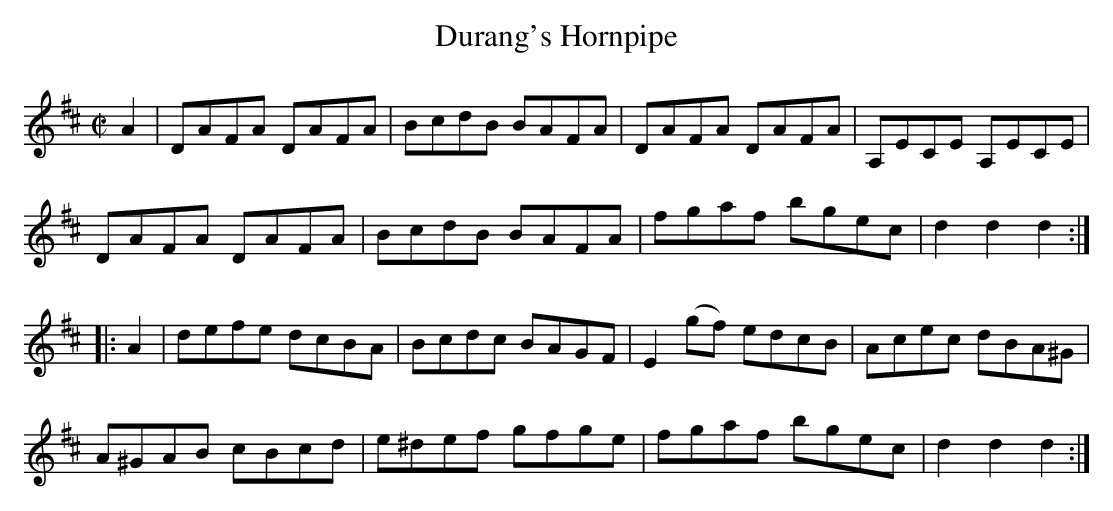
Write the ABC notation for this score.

X:1
T: Durang's Hornpipe
M: C|
L: 1/8
K: D
   A2 | DAFA  DAFA | BcdB  BAFA |   DAFA  DAFA | A,ECE A,ECE |
        DAFA  DAFA | BcdB  BAFA |   fgaf  bgec | d2 d2 d2   :|
|: A2 | defe  dcBA | Bcdc  BAGF | E2 (gf) edcB | Acec  dBA^G |
        A^GAB cBcd | e^def gfge |   fgaf  bgec | d2 d2 d2   :|
